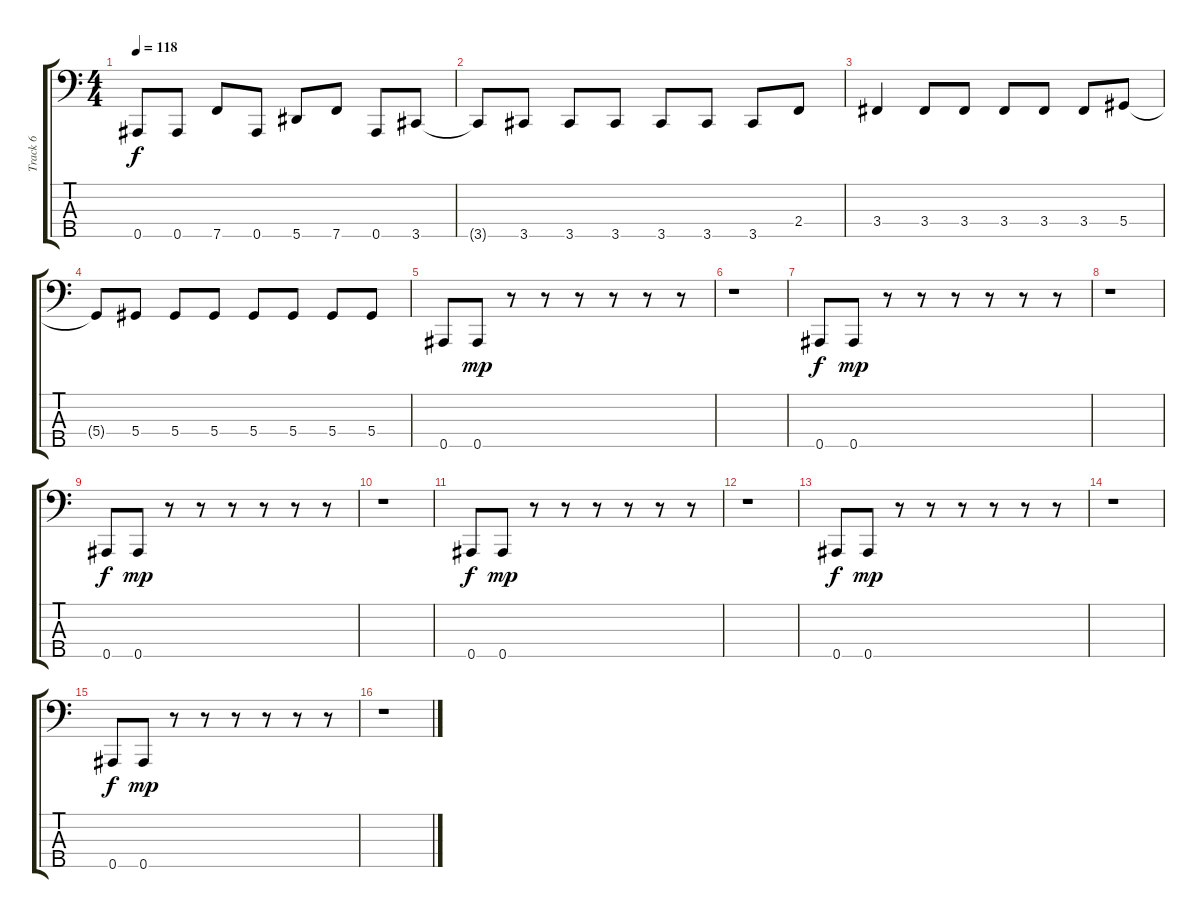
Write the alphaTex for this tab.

\track ("Track 6" "Track 6") {instrument electricbassfinger}
\staff {score tabs}
\tuning (Gb2 Db2 Ab1 Eb1 Bb0) {hide}
\ts (4 4)
\tempo 118
\clef f4
\ks c
0.5.8{dy f} 0.5.8 7.5.8 0.5.8 5.5.8 7.5.8 0.5.8 3.5.8 |
3.5{t}.8 3.5.8 3.5.8 3.5.8 3.5.8 3.5.8 3.5.8 2.4.8 |
3.4.4 3.4.8 3.4.8 3.4.8 3.4.8 3.4.8 5.4.8 |
5.4{t}.8 5.4.8 5.4.8 5.4.8 5.4.8 5.4.8 5.4.8 5.4.8 |
0.5.8 0.5.8{dy mp} r.8 r.8 r.8 r.8 r.8 r.8 |
r.1 |
0.5.8{dy f} 0.5.8{dy mp} r.8 r.8 r.8 r.8 r.8 r.8 |
r.1 |
0.5.8{dy f} 0.5.8{dy mp} r.8 r.8 r.8 r.8 r.8 r.8 |
r.1 |
0.5.8{dy f} 0.5.8{dy mp} r.8 r.8 r.8 r.8 r.8 r.8 |
r.1 |
0.5.8{dy f} 0.5.8{dy mp} r.8 r.8 r.8 r.8 r.8 r.8 |
r.1 |
0.5.8{dy f} 0.5.8{dy mp} r.8 r.8 r.8 r.8 r.8 r.8 |
r.1
